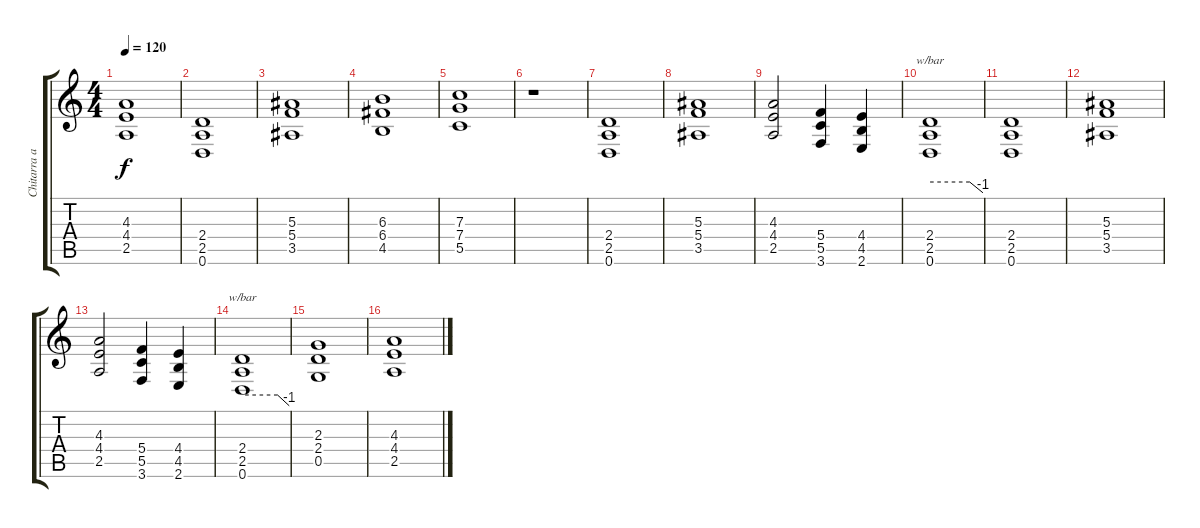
\track ("Chitarra acustica" "Chitarra a") {instrument acousticguitarsteel}
\staff {score tabs}
\tuning (D4 A3 F3 C3 G2 D2) {hide}
\ts (4 4)
\tempo 120
\clef g2
\ks c
(4.3 4.4 2.5).1{dy f} |
(2.4 2.5 0.6).1 |
(5.3 5.4 3.5).1 |
(6.3 6.4 4.5).1 |
(7.3 7.4 5.5).1 |
r.1 |
(2.4 2.5 0.6).1 |
(5.3 5.4 3.5).1 |
(4.3 4.4 2.5).2 (5.4 5.5 3.6).4 (4.4 4.5 2.6).4 |
(2.4 2.5 0.6).1{tbe (custom default 0 0 45 0 60 -4)} |
(2.4 2.5 0.6).1 |
(5.3 5.4 3.5).1 |
(4.3 4.4 2.5).2 (5.4 5.5 3.6).4 (4.4 4.5 2.6).4 |
(2.4 2.5 0.6).1{tbe (custom default 0 0 45 0 60 -4)} |
(2.3 2.4 0.5).1 |
(4.3 4.4 2.5).1
